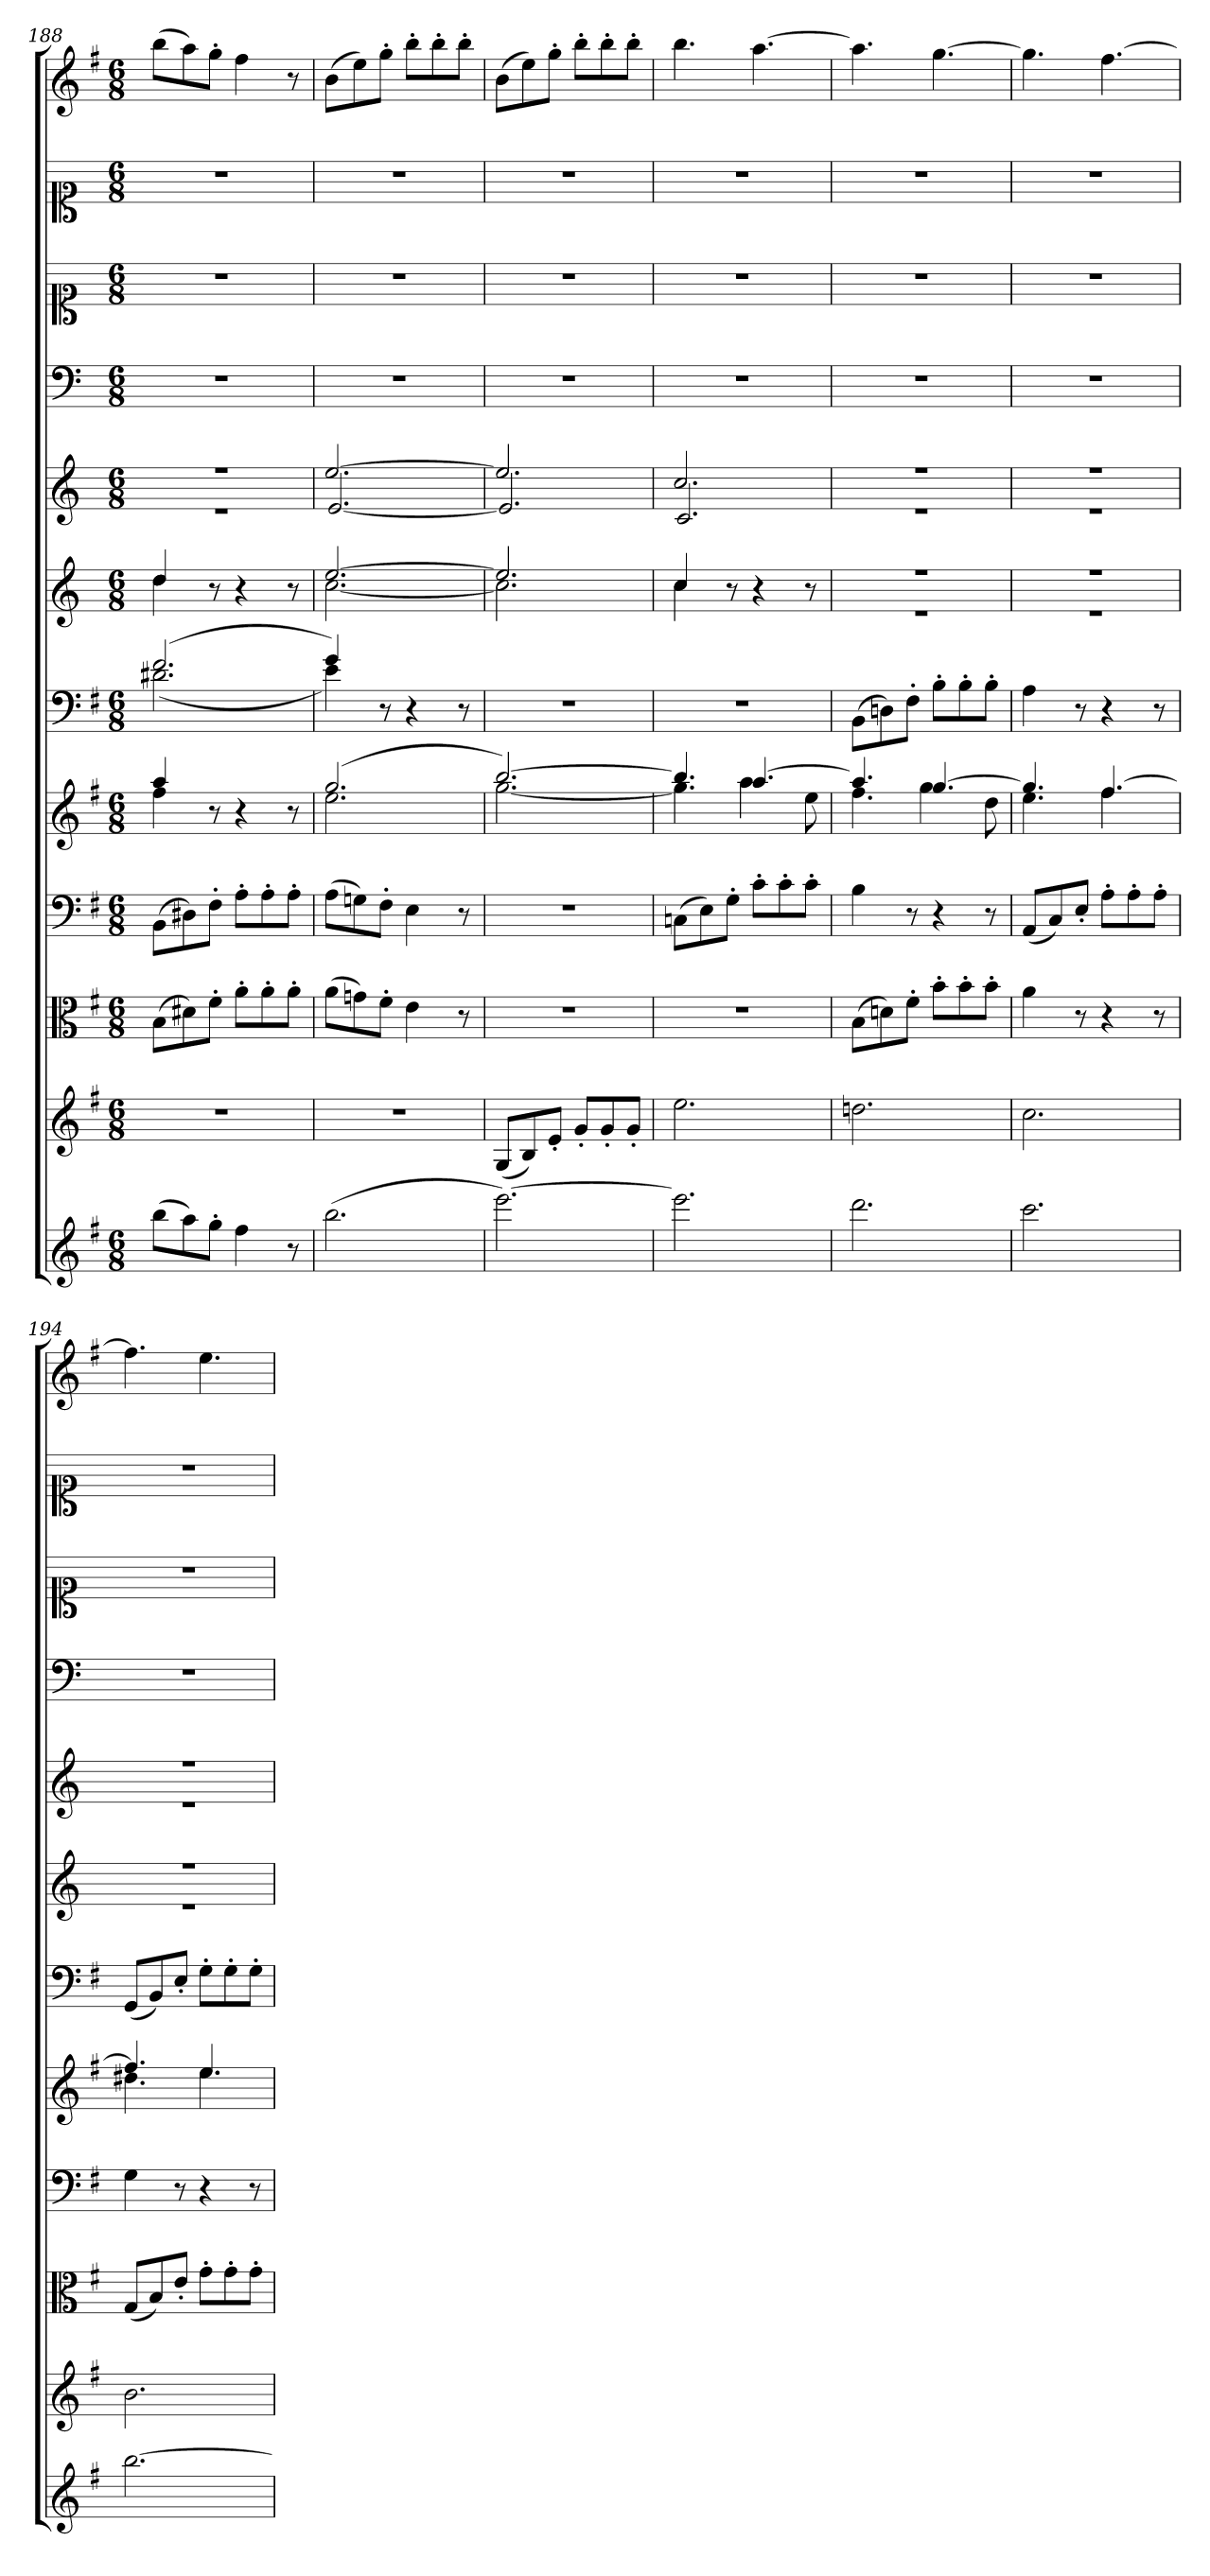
**kern	**kern	**kern	**kern	**kern	**kern	**kern	**kern	**kern	**kern	**kern	**kern
*part12	*part11	*part10	*part9	*part8	*part7	*part6	*part5	*part4	*part3	*part2	*part1
*staff12	*staff11	*staff10	*staff9	*staff8	*staff7	*staff6	*staff5	*staff4	*staff3	*staff2	*staff1
*clefG2	*clefG2	*clefC3	*clefF4	*clefG2	*clefF4	*clefG2	*clefG2	*clefF4	*clefC1	*clefC1	*clefG2
*k[f#]	*k[f#]	*k[f#]	*k[f#]	*k[f#]	*k[f#]	*k[]	*k[]	*k[]	*k[]	*k[]	*k[f#]
*G:	*G:	*G:	*G:	*G:	*G:	*	*	*	*	*	*G:
*M6/8	*M6/8	*M6/8	*M6/8	*M6/8	*M6/8	*M6/8	*M6/8	*M6/8	*M6/8	*M6/8	*M6/8
=188	=188	=188	=188	=188	=188	=188	=188	=188	=188	=188	=188
*	*	*	*	*^	*^	*^	*^	*	*	*	*
(8bb\L	2.r	(8B\L	(8BB\L	4aa/	4ff#\	(2.f#/	(2.d#X\	4dd/	4dd\	2.r	2.r	2.r	2.r	2.r	(8bb\L
8aa\)	.	8d#X\)	8D#X\)	.	.	.	.	.	.	.	.	.	.	.	8aa\)
8gg'\J	.	8f#'\J	8F#'\J	8r	8ryy	.	.	8r	8ryy	.	.	.	.	.	8gg'\J
4ff#\	.	8a'\L	8A'\L	4r	4ryy	.	.	4r	4ryy	.	.	.	.	.	4ff#\
.	.	8a'\	8A'\	.	.	.	.	.	.	.	.	.	.	.	.
8r	.	8a'\J	8A'\J	8r	8ryy	.	.	8r	8ryy	.	.	.	.	.	8r
=189	=189	=189	=189	=189	=189	=189	=189	=189	=189	=189	=189	=189	=189	=189	=189
(2.bb\	2.r	(8a\L	(8A\L	(2.gg/	2.ee\	4g/)	4e\)	[2.ee/	[2.cc\	[2.ee/	[2.e/	2.r	2.r	2.r	(8b\L
.	.	8gn\)	8Gn\)	.	.	.	.	.	.	.	.	.	.	.	8ee\)
.	.	8f#'\J	8F#'\J	.	.	8r	2ryy	.	.	.	.	.	.	.	8gg'\J
.	.	4e\	4E\	.	.	4r	.	.	.	.	.	.	.	.	8bb'\L
.	.	.	.	.	.	.	.	.	.	.	.	.	.	.	8bb'\
.	.	8r	8r	.	.	8r	.	.	.	.	.	.	.	.	8bb'\J
*	*	*	*	*	*	*v	*v	*	*	*	*	*	*	*	*
=190	=190	=190	=190	=190	=190	=190	=190	=190	=190	=190	=190	=190	=190	=190
[2.eee\)	(8G/L	2.r	2.r	[2.bb/)	[2.gg\	2.r	2.ee/]	2.cc\]	2.ee/]	2.e/]	2.r	2.r	2.r	(8b\L
.	8B/)	.	.	.	.	.	.	.	.	.	.	.	.	8ee\)
.	8e'/J	.	.	.	.	.	.	.	.	.	.	.	.	8gg'\J
.	8g'/L	.	.	.	.	.	.	.	.	.	.	.	.	8bb'\L
.	8g'/	.	.	.	.	.	.	.	.	.	.	.	.	8bb'\
.	8g'/J	.	.	.	.	.	.	.	.	.	.	.	.	8bb'\J
=191	=191	=191	=191	=191	=191	=191	=191	=191	=191	=191	=191	=191	=191	=191
2.eee\]	2.ee\	2.r	(8Cn\L	4.bb/]	4.gg\]	2.r	4cc/	4cc\	2.cc/	2.c/	2.r	2.r	2.r	4.bb\
.	.	.	8E\)	.	.	.	.	.	.	.	.	.	.	.
.	.	.	8G'\J	.	.	.	8r	8ryy	.	.	.	.	.	.
.	.	.	8c'\L	[4.aa/	4aa\	.	4r	4ryy	.	.	.	.	.	[4.aa\
.	.	.	8c'\	.	.	.	.	.	.	.	.	.	.	.
.	.	.	8c'\J	.	8ee\	.	8r	8ryy	.	.	.	.	.	.
=192	=192	=192	=192	=192	=192	=192	=192	=192	=192	=192	=192	=192	=192	=192
2.ddd\	2.ddn\	(8B\L	4B\	4.aa/]	4.ff#\	(8BB\L	2.r	2.r	2.r	2.r	2.r	2.r	2.r	4.aa\]
.	.	8dn\)	.	.	.	8Dn\)	.	.	.	.	.	.	.	.
.	.	8f#'\J	8r	.	.	8F#'\J	.	.	.	.	.	.	.	.
.	.	8b'\L	4r	[4.gg/	4gg\	8B'\L	.	.	.	.	.	.	.	[4.gg\
.	.	8b'\	.	.	.	8B'\	.	.	.	.	.	.	.	.
.	.	8b'\J	8r	.	8dd\	8B'\J	.	.	.	.	.	.	.	.
=193	=193	=193	=193	=193	=193	=193	=193	=193	=193	=193	=193	=193	=193	=193
2.ccc\	2.cc\	4a\	(8AA/L	4.gg/]	4.ee\	4A\	2.r	2.r	2.r	2.r	2.r	2.r	2.r	4.gg\]
.	.	.	8C/)	.	.	.	.	.	.	.	.	.	.	.
.	.	8r	8E'/J	.	.	8r	.	.	.	.	.	.	.	.
.	.	4r	8A'\L	[4.ff#/	4.ff#\	4r	.	.	.	.	.	.	.	[4.ff#\
.	.	.	8A'\	.	.	.	.	.	.	.	.	.	.	.
.	.	8r	8A'\J	.	.	8r	.	.	.	.	.	.	.	.
=194	=194	=194	=194	=194	=194	=194	=194	=194	=194	=194	=194	=194	=194	=194
[2.bb\	2.b\	(8G/L	4G\	4.ff#/]	4.dd#X\	(8GG/L	2.r	2.r	2.r	2.r	2.r	2.r	2.r	4.ff#\]
.	.	8B/)	.	.	.	8BB/)	.	.	.	.	.	.	.	.
.	.	8e'/J	8r	.	.	8E'/J	.	.	.	.	.	.	.	.
.	.	8g'\L	4r	4.ee/	4.ee\	8G'\L	.	.	.	.	.	.	.	4.ee\
.	.	8g'\	.	.	.	8G'\	.	.	.	.	.	.	.	.
.	.	8g'\J	8r	.	.	8G'\J	.	.	.	.	.	.	.	.
*	*	*	*	*	*	*	*v	*v	*	*	*	*	*	*
*	*	*	*	*v	*v	*	*	*v	*v	*	*	*	*
=	=	=	=	=	=	=	=	=	=	=	=
*-	*-	*-	*-	*-	*-	*-	*-	*-	*-	*-	*-
